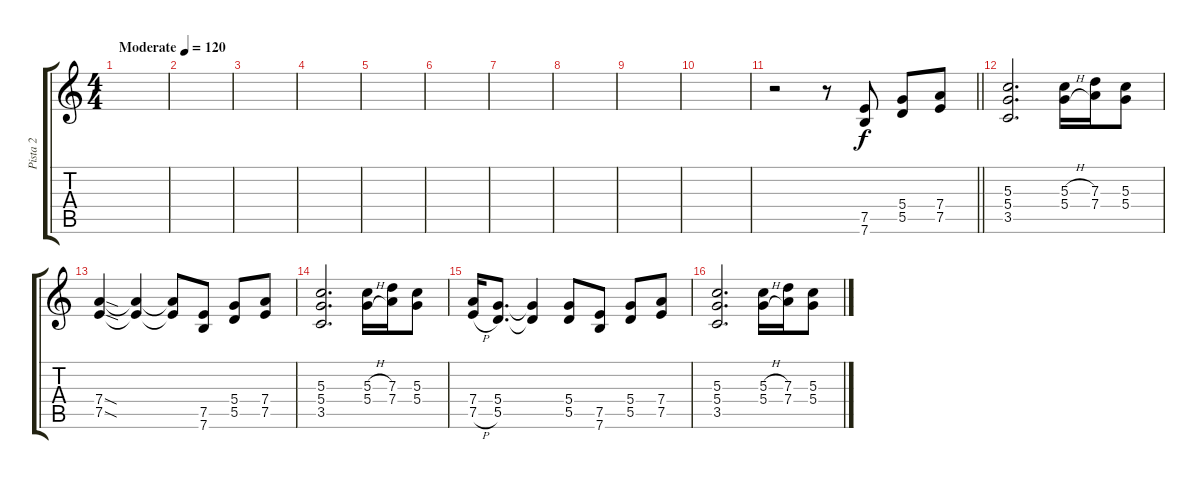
\track ("Pista 2" "Pista 2") {instrument overdrivenguitar}
\staff {score tabs}
\tuning (E4 B3 G3 D3 A2 E2) {hide}
\ts (4 4)
\tempo (120 "Moderate")
\clef g2
\ks c
|
|
|
|
|
|
|
|
|
|
\barLineRight lightlight
r.2 r.8 (7.5 7.6).8 (5.4 5.5).8 (7.4 7.5).8 |
(5.3 5.4 3.5).2{d} (5.3{h} 5.4{h}).16 (7.3 7.4).16 (5.3 5.4).8 |
(7.4{sod} 7.5{sod}).4 (7.4{t} 7.5{t}).4 (7.4{t} 7.5{t}).8 (7.5 7.6).8 (5.4 5.5).8 (7.4 7.5).8 |
(5.3 5.4 3.5).2{d} (5.3{h} 5.4{h}).16 (7.3 7.4).16 (5.3 5.4).8 |
(7.4 7.5{h}).16 (5.4 5.5).8{d} (5.4{t} 5.5{t}).4 (5.4 5.5).8 (7.5 7.6).8 (5.4 5.5).8 (7.4 7.5).8 |
(5.3 5.4 3.5).2{d} (5.3{h} 5.4{h}).16 (7.3 7.4).16 (5.3 5.4).8
